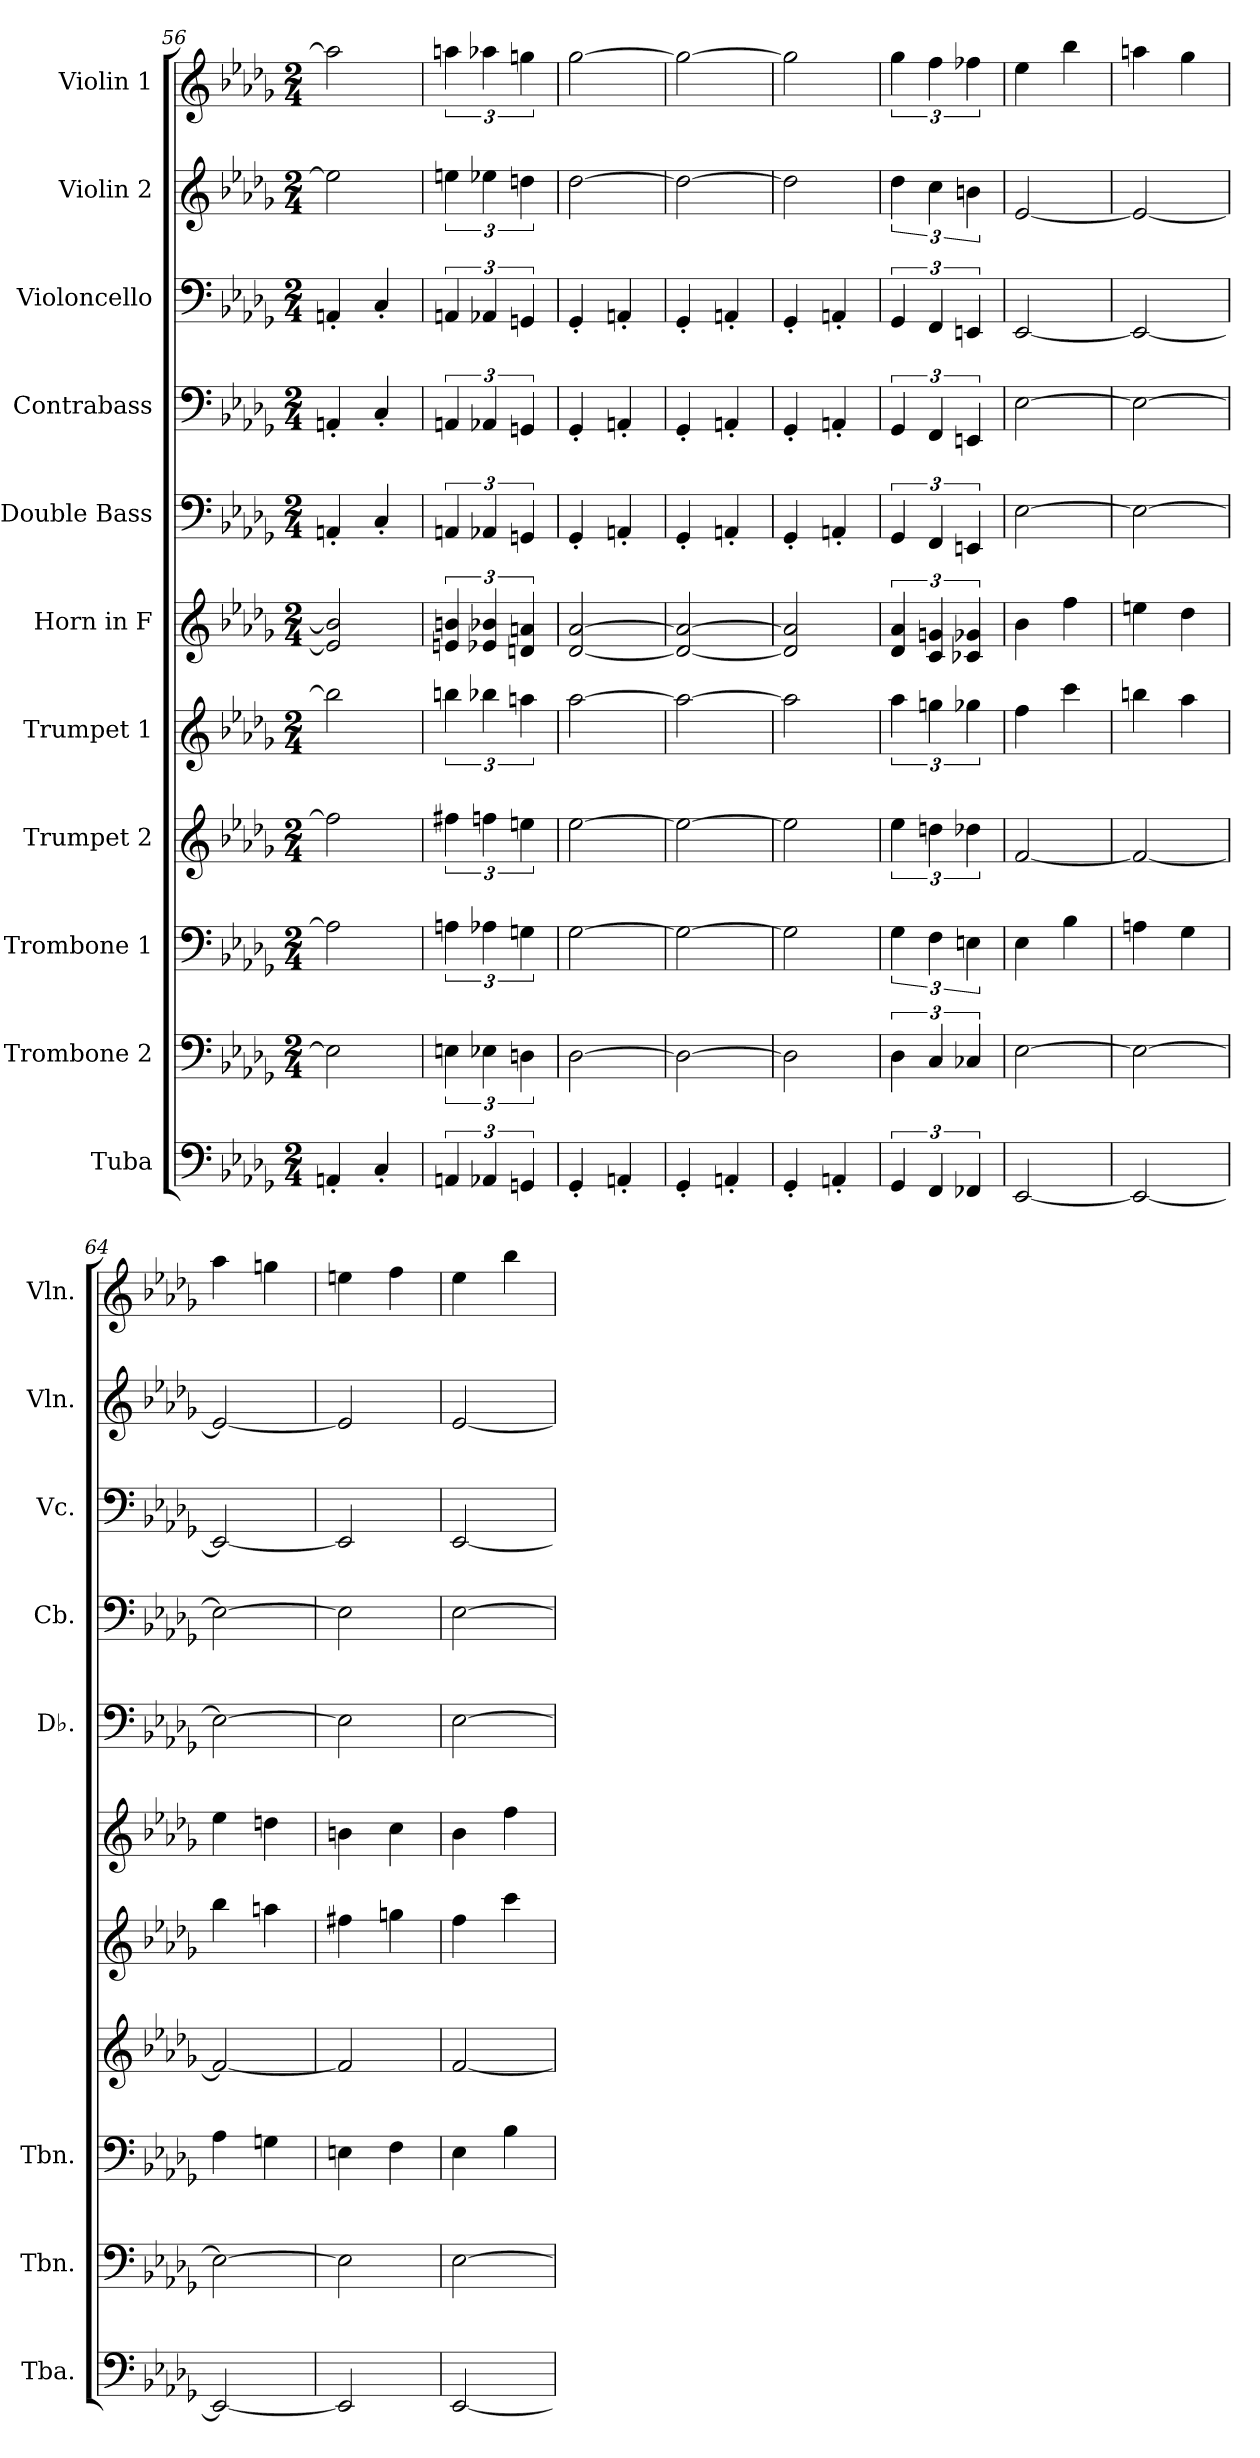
**kern	**kern	**kern	**kern	**kern	**kern	**kern	**kern	**kern	**kern	**kern
*part11	*part10	*part9	*part8	*part7	*part6	*part5	*part4	*part3	*part2	*part1
*staff11	*staff10	*staff9	*staff8	*staff7	*staff6	*staff5	*staff4	*staff3	*staff2	*staff1
*I"Tuba	*I"Trombone 2	*I"Trombone 1	*I"Trumpet 2	*I"Trumpet 1	*I"Horn in F	*I"Double Bass	*I"Contrabass	*I"Violoncello	*I"Violin 2	*I"Violin 1
*I'Tba.	*I'Tbn.	*I'Tbn.	*	*	*	*I'Db.	*I'Cb.	*I'Vc.	*I'Vln.	*I'Vln.
*clefF4	*clefF4	*clefF4	*clefG2	*clefG2	*clefG2	*clefF4	*clefF4	*clefF4	*clefG2	*clefG2
*	*	*	*ITrd1c2	*ITrd1c2	*ITrd4c7	*ITrd7c12	*ITrd7c12	*	*	*
*k[b-e-a-d-g-]	*k[b-e-a-d-g-]	*k[b-e-a-d-g-]	*k[b-e-a-d-g-c-f-]	*k[b-e-a-d-g-c-f-]	*k[b-e-a-d-g-c-]	*k[b-e-a-d-g-]	*k[b-e-a-d-g-]	*k[b-e-a-d-g-]	*k[b-e-a-d-g-]	*k[b-e-a-d-g-]
*M2/4	*M2/4	*M2/4	*M2/4	*M2/4	*M2/4	*M2/4	*M2/4	*M2/4	*M2/4	*M2/4
=56	=56	=56	=56	=56	=56	=56	=56	=56	=56	=56
4AAn'/	2E\]	2A\]	2ee\]	2aa\]	2A/] 2e/]	4AAAn'/	4AAAn'/	4AAn'/	2ee\]	2aa\]
4C'/	.	.	.	.	.	4CC'/	4CC'/	4C'/	.	.
!!LO:PB:g=z
=57	=57	=57	=57	=57	=57	=57	=57	=57	=57	=57
6AAn/	6En\	6An\	6een\	6aan\	6An/ 6en/	6AAAn/	6AAAn/	6AAn/	6een\	6aan\
6AA-X/	6E-X\	6A-X\	6ee-X\	6aa-X\	6A-X/ 6e-X/	6AAA-X/	6AAA-X/	6AA-X/	6ee-X\	6aa-X\
6GGn/	6Dn\	6Gn\	6ddn\	6ggn\	6Gn/ 6dn/	6GGGn/	6GGGn/	6GGn/	6ddn\	6ggn\
=58	=58	=58	=58	=58	=58	=58	=58	=58	=58	=58
4GG-'/	[2D-\	[2G-\	[2dd-\	[2gg-\	[2G-/ [2d-/	4GGG-'/	4GGG-'/	4GG-'/	[2dd-\	[2gg-\
4AAn'/	.	.	.	.	.	4AAAn'/	4AAAn'/	4AAn'/	.	.
=59	=59	=59	=59	=59	=59	=59	=59	=59	=59	=59
4GG-'/	2D-\_	2G-\_	2dd-\_	2gg-\_	2G-/_ 2d-/_	4GGG-'/	4GGG-'/	4GG-'/	2dd-\_	2gg-\_
4AAn'/	.	.	.	.	.	4AAAn'/	4AAAn'/	4AAn'/	.	.
=60	=60	=60	=60	=60	=60	=60	=60	=60	=60	=60
4GG-'/	2D-\]	2G-\]	2dd-\]	2gg-\]	2G-/] 2d-/]	4GGG-'/	4GGG-'/	4GG-'/	2dd-\]	2gg-\]
4AAn'/	.	.	.	.	.	4AAAn'/	4AAAn'/	4AAn'/	.	.
=61	=61	=61	=61	=61	=61	=61	=61	=61	=61	=61
6GG-/	6D-\	6G-\	6dd-\	6gg-\	6G-/ 6d-/	6GGG-/	6GGG-/	6GG-/	6dd-\	6gg-\
6FF/	6C/	6F\	6ccn\	6ffn\	6F/ 6cn/	6FFF/	6FFF/	6FF/	6cc\	6ff\
6FF-X/	6C-X/	6En\	6cc-X\	6ff-X\	6F-X/ 6c-X/	6EEEn/	6EEEn/	6EEn/	6bn\	6ff-X\
=62	=62	=62	=62	=62	=62	=62	=62	=62	=62	=62
*	*	*	*	*	*	*	*	*	*	*MM90
[2EE-/	[2E-\	4E-\	[2e-/	4ee-\	4e-\	[2EE-\	[2EE-\	[2EE-/	[2e-/	4ee-\
.	.	4B-\	.	4bb-\	4b-\	.	.	.	.	4bb-\
=63	=63	=63	=63	=63	=63	=63	=63	=63	=63	=63
2EE-/_	2E-\_	4An\	2e-/_	4aan\	4an\	2EE-\_	2EE-\_	2EE-/_	2e-/_	4aan\
.	.	4G-\	.	4gg-\	4g-\	.	.	.	.	4gg-\
=64	=64	=64	=64	=64	=64	=64	=64	=64	=64	=64
2EE-/_	2E-\_	4A-\	2e-/_	4aa-\	4a-\	2EE-\_	2EE-\_	2EE-/_	2e-/_	4aa-\
.	.	4Gn\	.	4ggn\	4gn\	.	.	.	.	4ggn\
=65	=65	=65	=65	=65	=65	=65	=65	=65	=65	=65
2EE-/]	2E-\]	4En\	2e-/]	4een\	4en\	2EE-\]	2EE-\]	2EE-/]	2e-/]	4een\
.	.	4F\	.	4ffn\	4f\	.	.	.	.	4ff\
!!LO:PB:g=z
=66	=66	=66	=66	=66	=66	=66	=66	=66	=66	=66
[2EE-/	[2E-\	4E-\	[2e-/	4ee-\	4e-\	[2EE-\	[2EE-\	[2EE-/	[2e-/	4ee-\
.	.	4B-\	.	4bb-\	4b-\	.	.	.	.	4bb-\
=	=	=	=	=	=	=	=	=	=	=
*-	*-	*-	*-	*-	*-	*-	*-	*-	*-	*-
